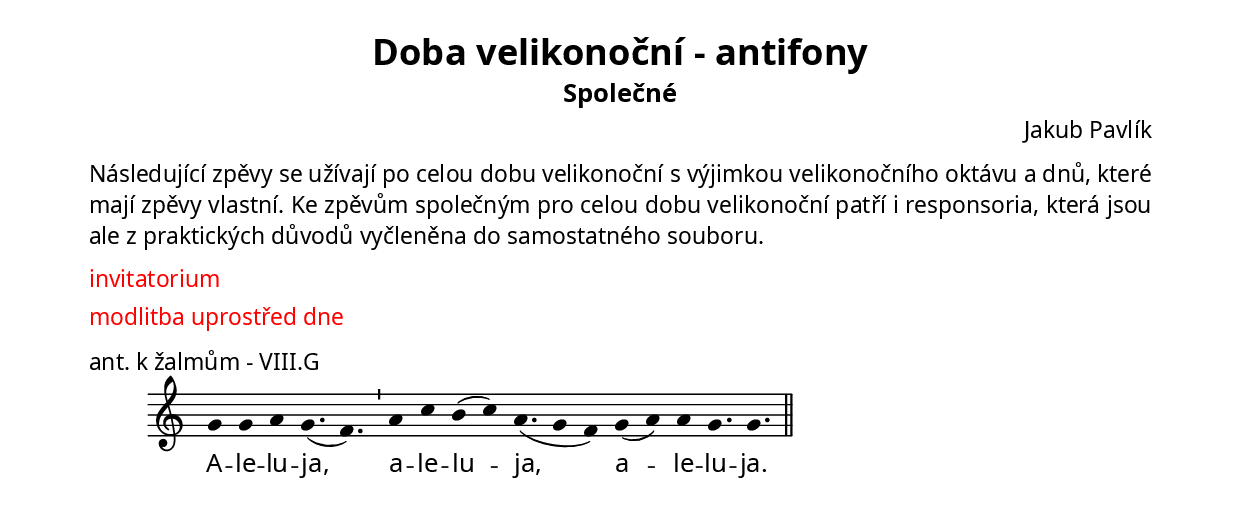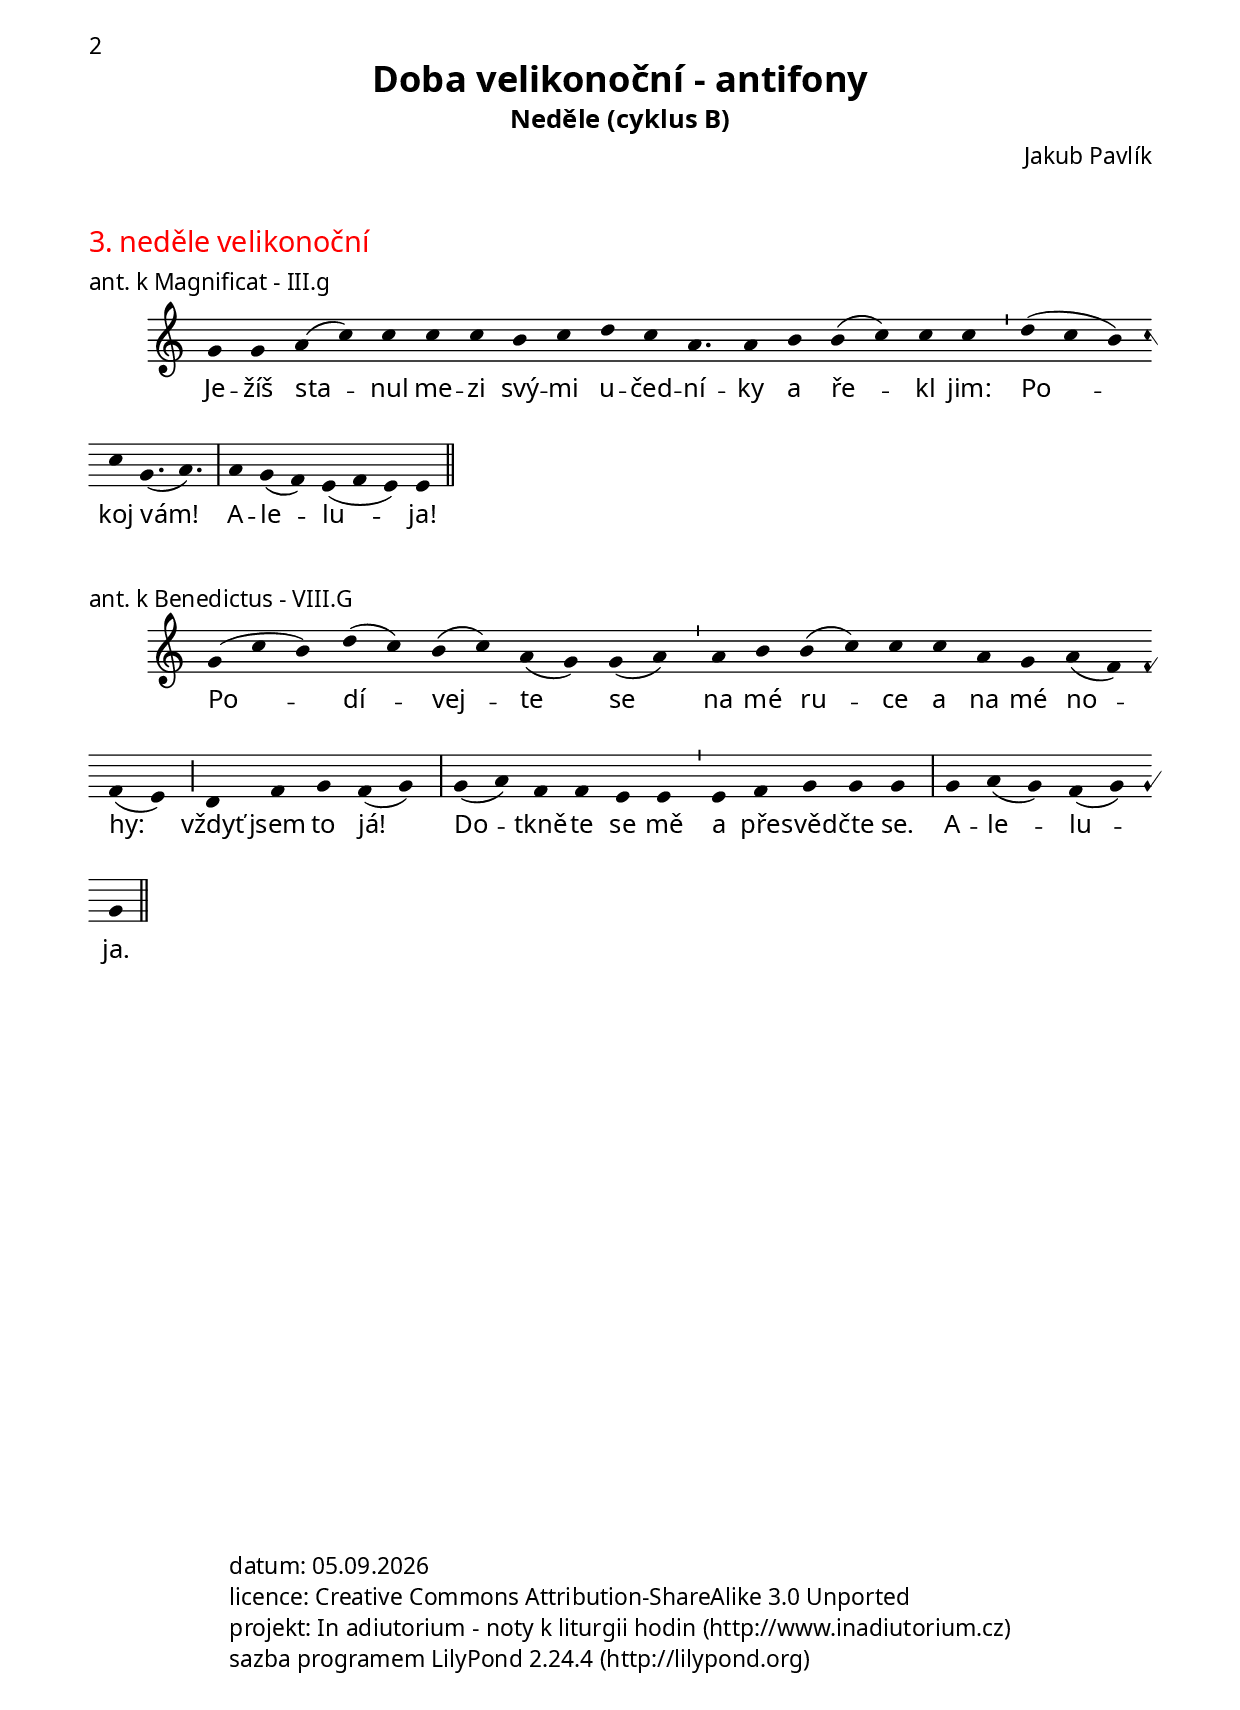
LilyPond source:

\version "2.14.2"

\header {
  title = "Doba velikonoční - antifony"
  composer = "Jakub Pavlík"
}

\include "spolecne.ly"

\bookpart {
  \header {
    subtitle = "Společné"
  }
  
  \markup\justify {Následující zpěvy se užívají
  po celou dobu velikonoční s výjimkou velikonočního
  oktávu a dnů, které mají zpěvy vlastní.
  Ke zpěvům společným pro celou dobu velikonoční
  patří i responsoria, která jsou ale
  z praktických důvodů vyčleněna do samostatného
  souboru.}
  
  \markup {\nadpisHodinka {"invitatorium"}}
  
  \score {
    \relative c' {
      \choralniRezim
      
    }
    \addlyrics {
      Pán vstal z_mrt -- vých,
      a -- le -- lu -- ja, a -- le -- lu -- ja.
    }
    \header {
      quid = "ant."
      modus = ""
      differentia = "" 
      psalmus = ""
      id = ""
      piece = \markup {\sestavTitulekBezZalmu}
    }
  }
  
  \markup {\nadpisHodinka {"modlitba uprostřed dne"}}
  
  \score {
    \relative c'' {
      \choralniRezim
      g4 g a g4.( f) \barMin
      a4 c b( c) a4.( g4 f)
      g( a) a g4. g \barFinalis
    }
    \addlyrics {
      A -- le -- lu -- ja,
      a -- le -- lu -- ja,
      a -- le -- lu -- ja.
    }
    \header {
      quid = "ant. k žalmům"
      modus = "VIII"
      differentia = "G" 
      psalmus = ""
      id = "pasch"
      piece = \markup {\sestavTitulekBezZalmu}
      fons = "Liber usualis, New York-Tournai, 1961, 266."
    }
  }
}

\bookpart {
  \header {
    subtitle = "Neděle (cyklus B)"
  }
  
  \markup {\nadpisDen {3. neděle velikonoční}}
  
  \score {
    \relative c'' {
      \choralniRezim
      g4 g a( c) c c c b c d c a4. a4
      b b( c) c c \barMin
      d( c b) c g4.( a) \barMax
      
      a4 g( f) e( f e) e \barFinalis
    }
    \addlyrics {
      Je -- žíš sta -- nul me -- zi svý -- mi u -- čed -- ní -- ky
      a ře -- kl jim:
      Po -- koj vám!
      A -- le -- lu -- ja!
    }
    \header {
      quid = "ant. k Magnificat"
      modus = "III"
      differentia = "g" 
      psalmus = ""
      id = ""
      fons = "zkopírována ze čtvrtka ve vel. oktávu - tam je k Benedictus"
      piece = \markup {\sestavTitulekBezZalmu}
    }
  }
  
  \score {
    \relative c'' {
      \choralniRezim
      g4( c b) d( c) b( c) a( g) g( a) \barMin
      a b b( c) c c a g a( f) f( e) \barMaior
      d f g f( g) \barMax
      g( a) f f e e \barMin
      e f g g g \barMax
      g a( g) f( g) g \barFinalis
    }
    \addlyrics {
      Po -- dí -- vej -- te 
      se na mé ru -- ce a na mé no -- hy:
      vždyť jsem to já!
      Do -- tkně -- te se mě 
      a pře -- svěd -- čte se.
      A -- le -- lu -- ja.
    }
    \header {
      quid = "ant. k Benedictus"
      modus = "VIII"
      differentia = "G" 
      psalmus = ""
      id = ""
      fons = "větší část viz čtvrtek ve vel. oktávu, k Magnificat"
      piece = \markup {\sestavTitulekBezZalmu}
    }
  }
}